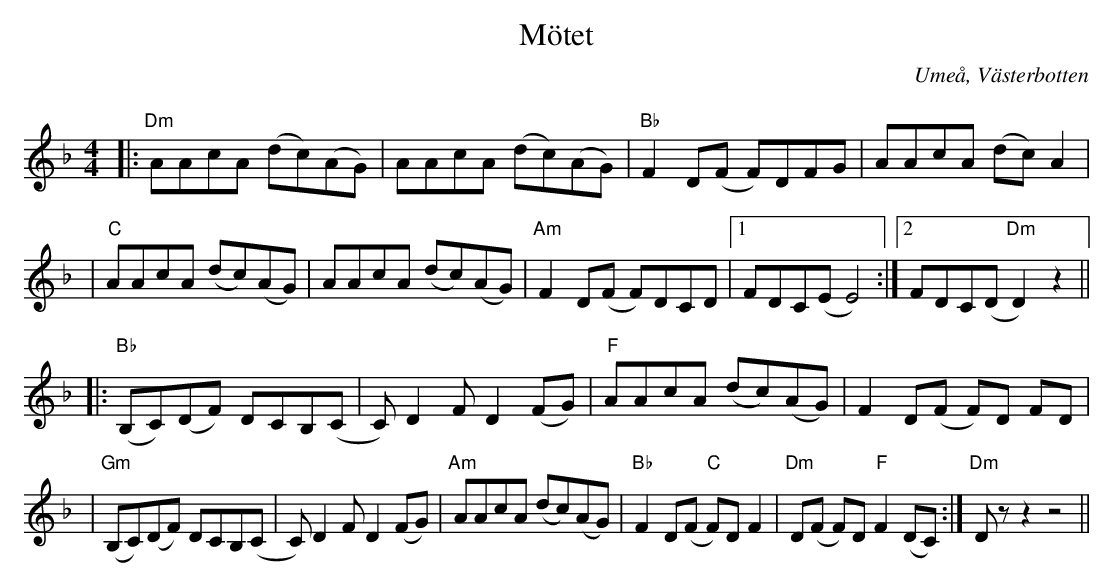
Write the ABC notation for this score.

X:1
T:Mötet
Q:150
O:Umeå, Västerbotten
M:4/4
L:1/8
K:Dm
|: "Dm" AAcA (dc)(AG) | AAcA (dc)(AG) | "Bb" F2D(F F)DFG | AAcA (dc)A2 |
|"C" AAcA (dc)(AG) | AAcA (dc)(AG) |"Am" F2D(F F)DCD |1 FDC(E E4) :|2 FDC(D "Dm"D2)z2 ||
|:"Bb"(B,C)(DF) DCB,(C | C)D2F D2(FG) |"F" AAcA (dc)(AG) | F2 D(F F)D FD |
|"Gm" (B,C)(DF) DCB,(C | C)D2F D2(FG) |"Am" AAcA (dc)(AG) | "Bb" F2D(F "C" F)DF2 |"Dm"D(F F)D "F"F2 (DC):|"Dm"Dz z2 z4 ||
